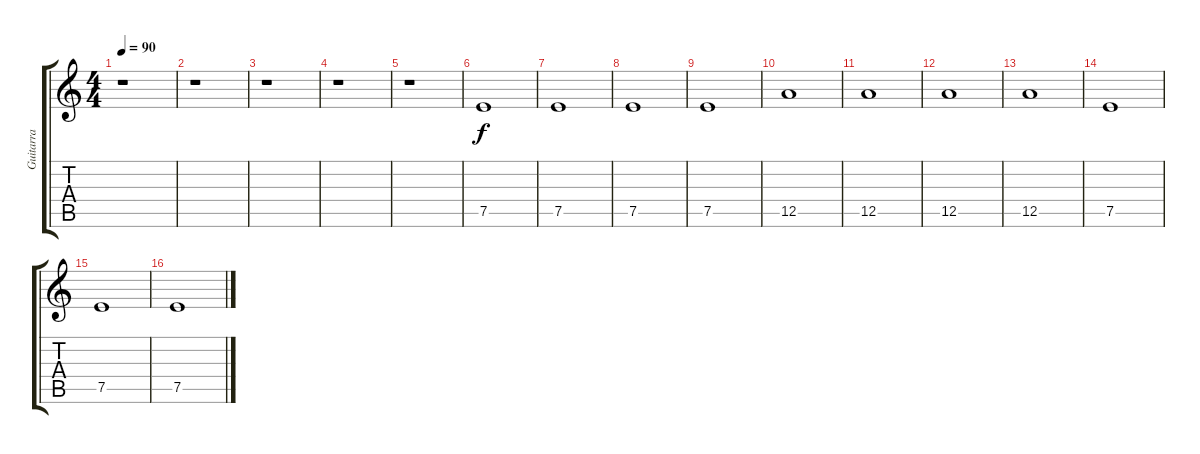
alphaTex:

\track ("Guitarra" "Guitarra") {instrument distortionguitar}
\staff {score tabs}
\tuning (E4 B3 G3 D3 A2 E2) {hide}
\ts (4 4)
\tempo 90
\clef g2
\ks c
r.1{dy f} |
r.1 |
r.1 |
r.1 |
r.1{volume 16} |
7.5.1 |
7.5.1 |
7.5.1 |
7.5.1 |
12.5.1 |
12.5.1 |
12.5.1 |
12.5.1 |
7.5.1 |
7.5.1 |
7.5.1
